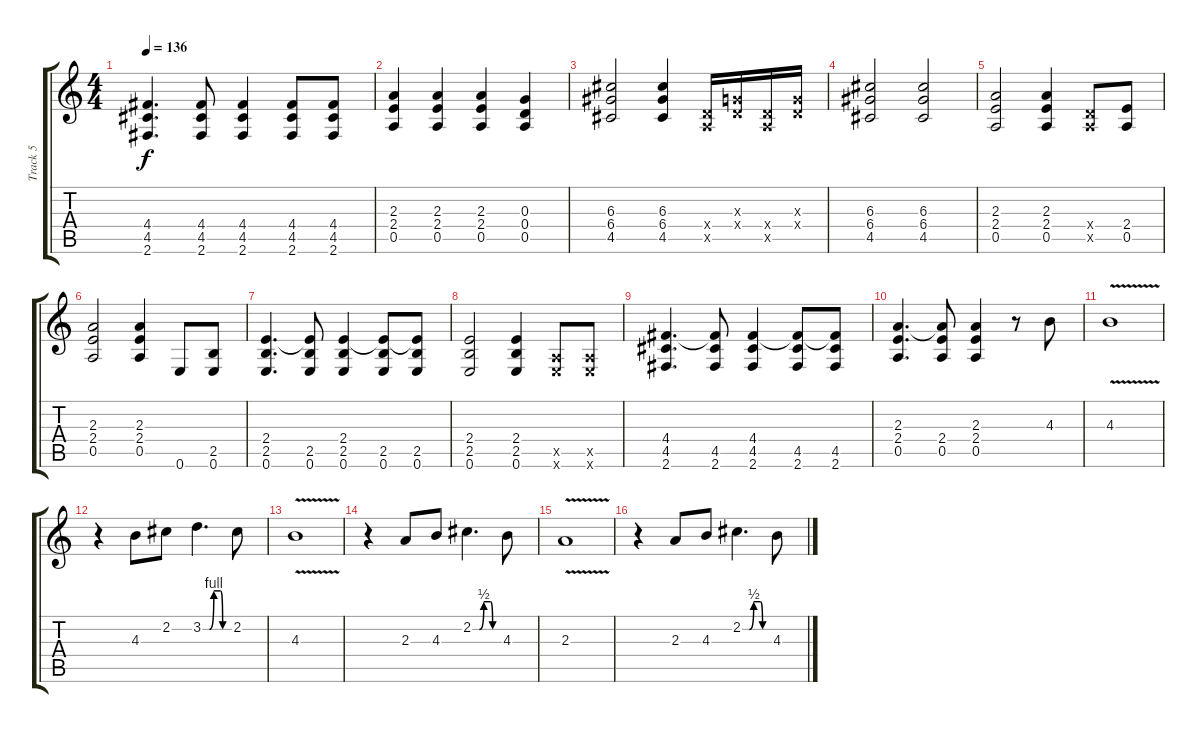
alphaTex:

\track ("Track 5" "Track 5") {instrument distortionguitar}
\staff {score tabs}
\tuning (E4 B3 G3 D3 A2 E2) {hide}
\ts (4 4)
\tempo 136
\clef g2
\ks c
(4.4 4.5 2.6).4{d dy f} (4.4 4.5 2.6).8 (4.4 4.5 2.6).4 (4.4 4.5 2.6).8 (4.4 4.5 2.6).8 |
(2.3 2.4 0.5).4 (2.3 2.4 0.5).4 (2.3 2.4 0.5).4 (0.3 0.4 0.5).4 |
(6.3 6.4 4.5).2 (6.3 6.4 4.5).4 (0.4{x} 0.5{x}).16 (0.3{x} 0.4{x}).16 (0.4{x} 0.5{x}).16 (0.3{x} 0.4{x}).16 |
(6.3 6.4 4.5).2 (6.3 6.4 4.5).2 |
(2.3 2.4 0.5).2 (2.3 2.4 0.5).4 (0.4{x} 0.5{x}).8 (2.4 0.5).8 |
(2.3 2.4 0.5).2 (2.3 2.4 0.5).4 0.6.8 (2.5 0.6).8 |
(2.4 2.5 0.6).4{d} (2.4{t} 2.5 0.6).8 (2.4 2.5 0.6).4 (2.4{t} 2.5 0.6).8 (2.4{t} 2.5 0.6).8 |
(2.4 2.5 0.6).2 (2.4 2.5 0.6).4 (0.5{x} 0.6{x}).8 (0.5{x} 0.6{x}).8 |
(4.4 4.5 2.6).4{d} (4.4{t} 4.5 2.6).8 (4.4 4.5 2.6).4 (4.4{t} 4.5 2.6).8 (4.4{t} 4.5 2.6).8 |
(2.3 2.4 0.5).4{d} (2.3{t} 2.4 0.5).8 (2.3 2.4 0.5).4 r.8 4.3.8 |
4.3{v}.1 |
r.4 4.3.8 2.2.8 3.2{be (custom 0 0 15 0 25 4 40 4 45 0 60 0)}.4{d} 2.2.8 |
4.3{v}.1 |
r.4 2.3.8 4.3.8 2.2{be (custom 0 0 15 0 25 2 40 2 45 0 60 0)}.4{d} 4.3.8 |
2.3{v}.1 |
r.4 2.3.8 4.3.8 2.2{be (custom 0 0 15 0 25 2 40 2 45 0 60 0)}.4{d} 4.3.8
